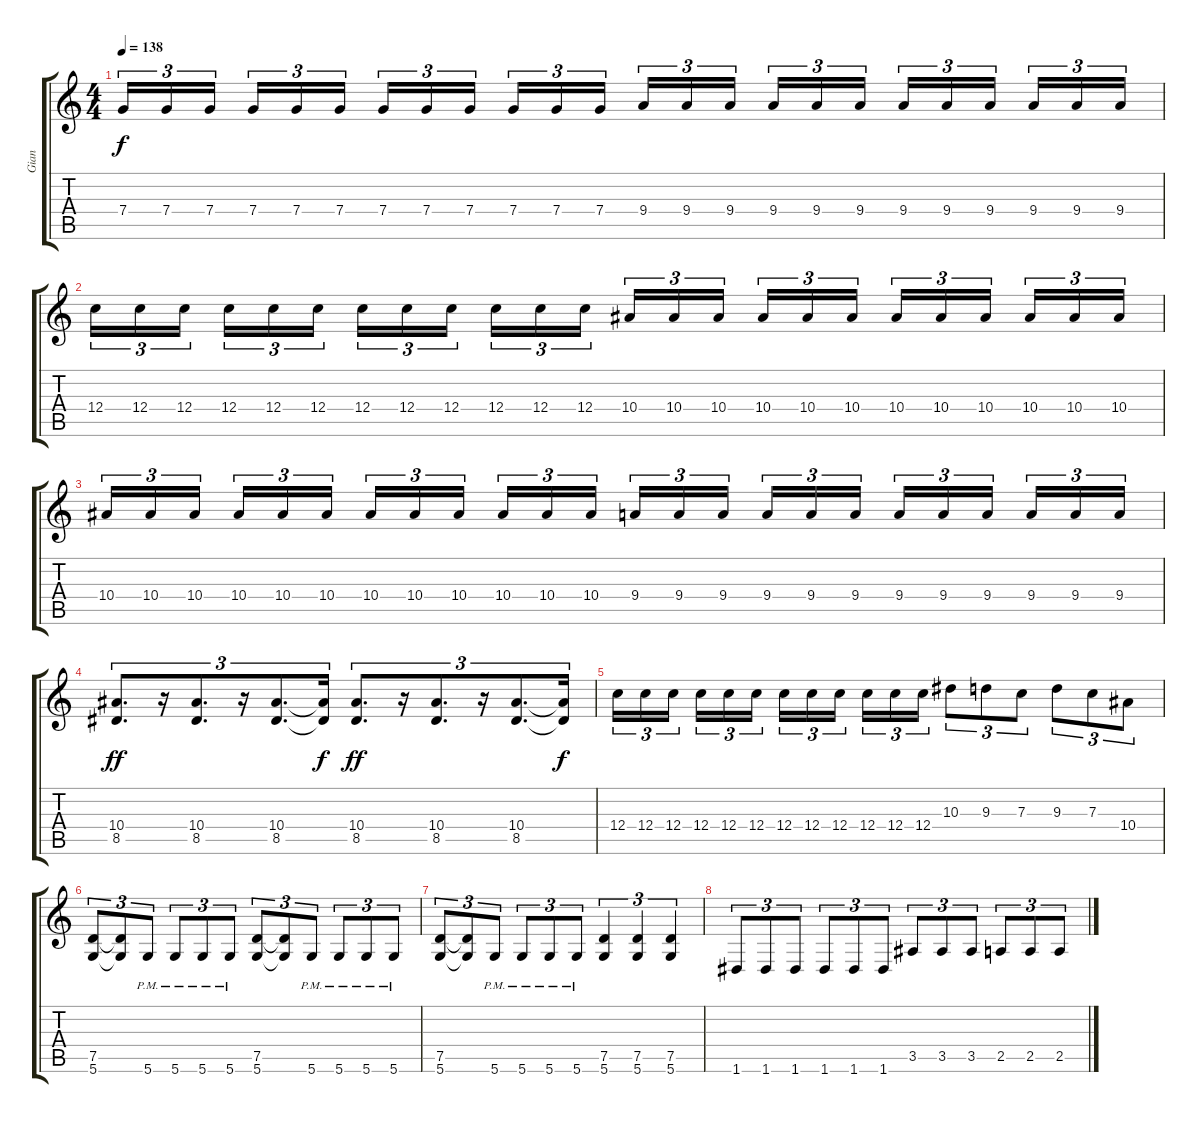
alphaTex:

\track ("Gian" "Gian") {instrument distortionguitar}
\staff {score tabs}
\tuning (D4 A3 F3 C3 G2 D2) {hide}
\ts (4 4)
\tempo 138
\clef g2
\ks c
7.4.16{tu (3 2) dy f} 7.4.16{tu (3 2)} 7.4.16{tu (3 2) beam splitsecondary} 7.4.16{tu (3 2)} 7.4.16{tu (3 2)} 7.4.16{tu (3 2)} 7.4.16{tu (3 2)} 7.4.16{tu (3 2)} 7.4.16{tu (3 2) beam splitsecondary} 7.4.16{tu (3 2)} 7.4.16{tu (3 2)} 7.4.16{tu (3 2)} 9.4.16{tu (3 2)} 9.4.16{tu (3 2)} 9.4.16{tu (3 2) beam splitsecondary} 9.4.16{tu (3 2)} 9.4.16{tu (3 2)} 9.4.16{tu (3 2)} 9.4.16{tu (3 2)} 9.4.16{tu (3 2)} 9.4.16{tu (3 2) beam splitsecondary} 9.4.16{tu (3 2)} 9.4.16{tu (3 2)} 9.4.16{tu (3 2)} |
12.4.16{tu (3 2)} 12.4.16{tu (3 2)} 12.4.16{tu (3 2) beam splitsecondary} 12.4.16{tu (3 2)} 12.4.16{tu (3 2)} 12.4.16{tu (3 2)} 12.4.16{tu (3 2)} 12.4.16{tu (3 2)} 12.4.16{tu (3 2) beam splitsecondary} 12.4.16{tu (3 2)} 12.4.16{tu (3 2)} 12.4.16{tu (3 2)} 10.4.16{tu (3 2)} 10.4.16{tu (3 2)} 10.4.16{tu (3 2) beam splitsecondary} 10.4.16{tu (3 2)} 10.4.16{tu (3 2)} 10.4.16{tu (3 2)} 10.4.16{tu (3 2)} 10.4.16{tu (3 2)} 10.4.16{tu (3 2) beam splitsecondary} 10.4.16{tu (3 2)} 10.4.16{tu (3 2)} 10.4.16{tu (3 2)} |
10.4.16{tu (3 2)} 10.4.16{tu (3 2)} 10.4.16{tu (3 2) beam splitsecondary} 10.4.16{tu (3 2)} 10.4.16{tu (3 2)} 10.4.16{tu (3 2)} 10.4.16{tu (3 2)} 10.4.16{tu (3 2)} 10.4.16{tu (3 2) beam splitsecondary} 10.4.16{tu (3 2)} 10.4.16{tu (3 2)} 10.4.16{tu (3 2)} 9.4.16{tu (3 2)} 9.4.16{tu (3 2)} 9.4.16{tu (3 2) beam splitsecondary} 9.4.16{tu (3 2)} 9.4.16{tu (3 2)} 9.4.16{tu (3 2)} 9.4.16{tu (3 2)} 9.4.16{tu (3 2)} 9.4.16{tu (3 2) beam splitsecondary} 9.4.16{tu (3 2)} 9.4.16{tu (3 2)} 9.4.16{tu (3 2)} |
(10.4 8.5).8{d tu (3 2) dy ff} r.16{tu (3 2)} (10.4 8.5).8{d tu (3 2)} r.16{tu (3 2)} (10.4 8.5).8{d tu (3 2)} (10.4{t} 8.5{t}).16{tu (3 2) dy f} (10.4 8.5).8{d tu (3 2) dy ff} r.16{tu (3 2)} (10.4 8.5).8{d tu (3 2)} r.16{tu (3 2)} (10.4 8.5).8{d tu (3 2)} (10.4{t} 8.5{t}).16{tu (3 2) dy f} |
12.4.16{tu (3 2)} 12.4.16{tu (3 2)} 12.4.16{tu (3 2) beam splitsecondary} 12.4.16{tu (3 2)} 12.4.16{tu (3 2)} 12.4.16{tu (3 2)} 12.4.16{tu (3 2)} 12.4.16{tu (3 2)} 12.4.16{tu (3 2) beam splitsecondary} 12.4.16{tu (3 2)} 12.4.16{tu (3 2)} 12.4.16{tu (3 2)} 10.3.8{tu (3 2)} 9.3.8{tu (3 2)} 7.3.8{tu (3 2)} 9.3.8{tu (3 2)} 7.3.8{tu (3 2)} 10.4.8{tu (3 2)} |
(7.5 5.6).8{tu (3 2)} (7.5{t} 5.6{t}).8{tu (3 2)} 5.6{pm}.8{tu (3 2)} 5.6{pm}.8{tu (3 2)} 5.6{pm}.8{tu (3 2)} 5.6{pm}.8{tu (3 2)} (7.5 5.6).8{tu (3 2)} (7.5{t} 5.6{t}).8{tu (3 2)} 5.6{pm}.8{tu (3 2)} 5.6{pm}.8{tu (3 2)} 5.6{pm}.8{tu (3 2)} 5.6{pm}.8{tu (3 2)} |
(7.5 5.6).8{tu (3 2)} (7.5{t} 5.6{t}).8{tu (3 2)} 5.6{pm}.8{tu (3 2)} 5.6{pm}.8{tu (3 2)} 5.6{pm}.8{tu (3 2)} 5.6{pm}.8{tu (3 2)} (7.5 5.6).4{tu (3 2)} (7.5 5.6).4{tu (3 2)} (7.5 5.6).4{tu (3 2)} |
1.6.8{tu (3 2)} 1.6.8{tu (3 2)} 1.6.8{tu (3 2)} 1.6.8{tu (3 2)} 1.6.8{tu (3 2)} 1.6.8{tu (3 2)} 3.5.8{tu (3 2)} 3.5.8{tu (3 2)} 3.5.8{tu (3 2)} 2.5.8{tu (3 2)} 2.5.8{tu (3 2)} 2.5.8{tu (3 2)}
